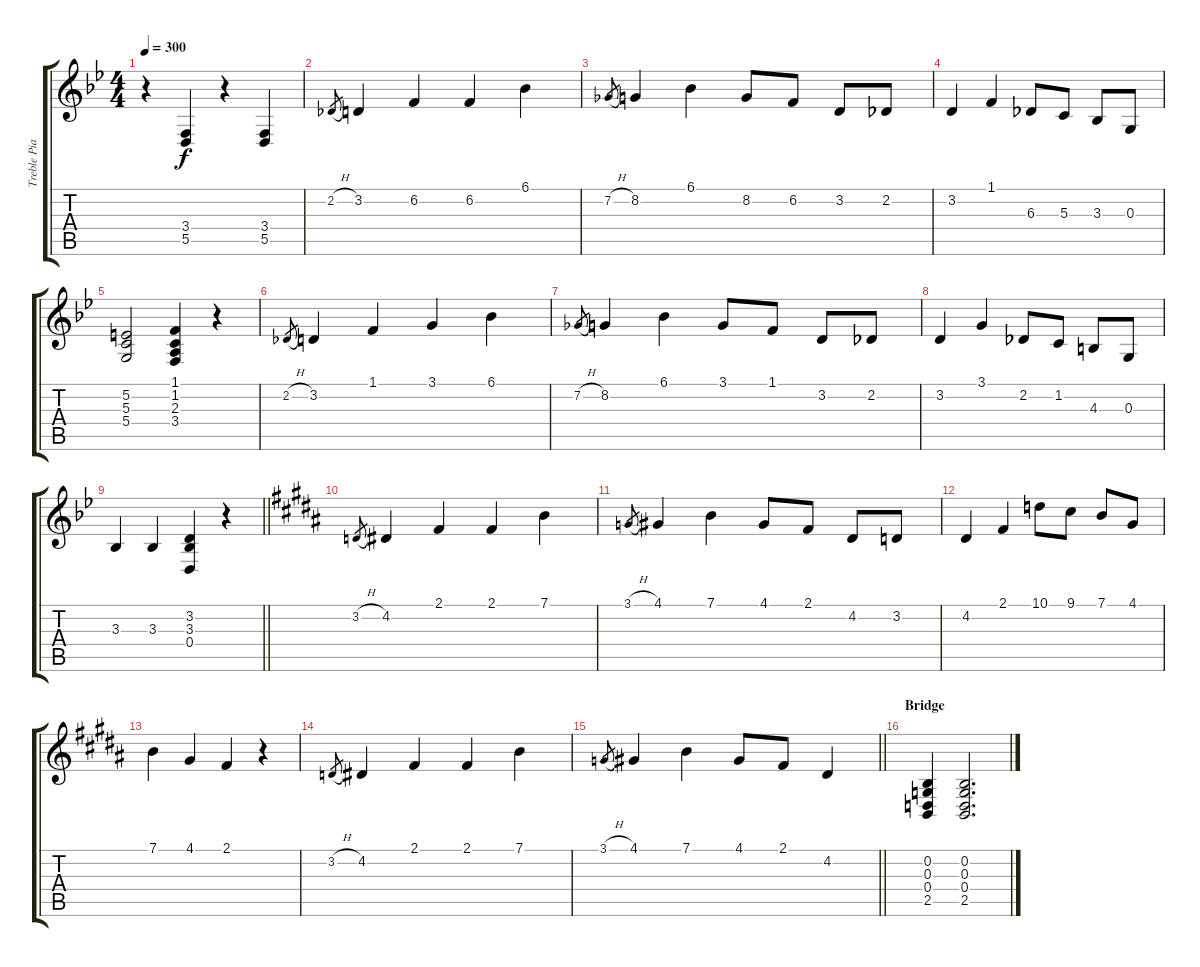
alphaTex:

\track ("Treble Piano" "Treble Pia") {instrument acousticgrandpiano}
\staff {score tabs}
\tuning (E4 B3 G3 D3 A2 E2) {hide}
\ts (4 4)
\tempo 300
\clef g2
\ks bb
r.4{dy f} (3.4 5.5).4 r.4 (3.4 5.5).4 |
2.2{h}.8{gr} 3.2.4 6.2.4 6.2.4 6.1.4 |
7.2{h}.8{gr} 8.2.4 6.1.4 8.2.8 6.2.8 3.2.8 2.2.8 |
3.2.4 1.1.4 6.3.8 5.3.8 3.3.8 0.3.8 |
(5.2 5.3 5.4).2 (1.1 1.2 2.3 3.4).4 r.4 |
2.2{h}.8{gr} 3.2.4 1.1.4 3.1.4 6.1.4 |
7.2{h}.8{gr} 8.2.4 6.1.4 3.1.8 1.1.8 3.2.8 2.2.8 |
3.2.4 3.1.4 2.2.8 1.2.8 4.3.8 0.3.8 |
\barLineRight lightlight
3.3.4 3.3.4 (3.2 3.3 0.4).4 r.4 |
\ks b
3.2{h}.8{gr} 4.2.4 2.1.4 2.1.4 7.1.4 |
\ks g#minor
3.1{h}.8{gr} 4.1.4 7.1.4 4.1.8 2.1.8 4.2.8 3.2.8 |
4.2.4 2.1.4 10.1.8 9.1.8 7.1.8 4.1.8 |
\ks b
7.1.4 4.1.4 2.1.4 r.4 |
\ks g#minor
3.2{h}.8{gr} 4.2.4 2.1.4 2.1.4 7.1.4 |
\barLineRight lightlight
3.1{h}.8{gr} 4.1.4 7.1.4 4.1.8 2.1.8 4.2.4 |
\section ("" "Bridge")
\ks b
(0.2 0.3 0.4 2.5).4 (0.2 0.3 0.4 2.5).2{d}
